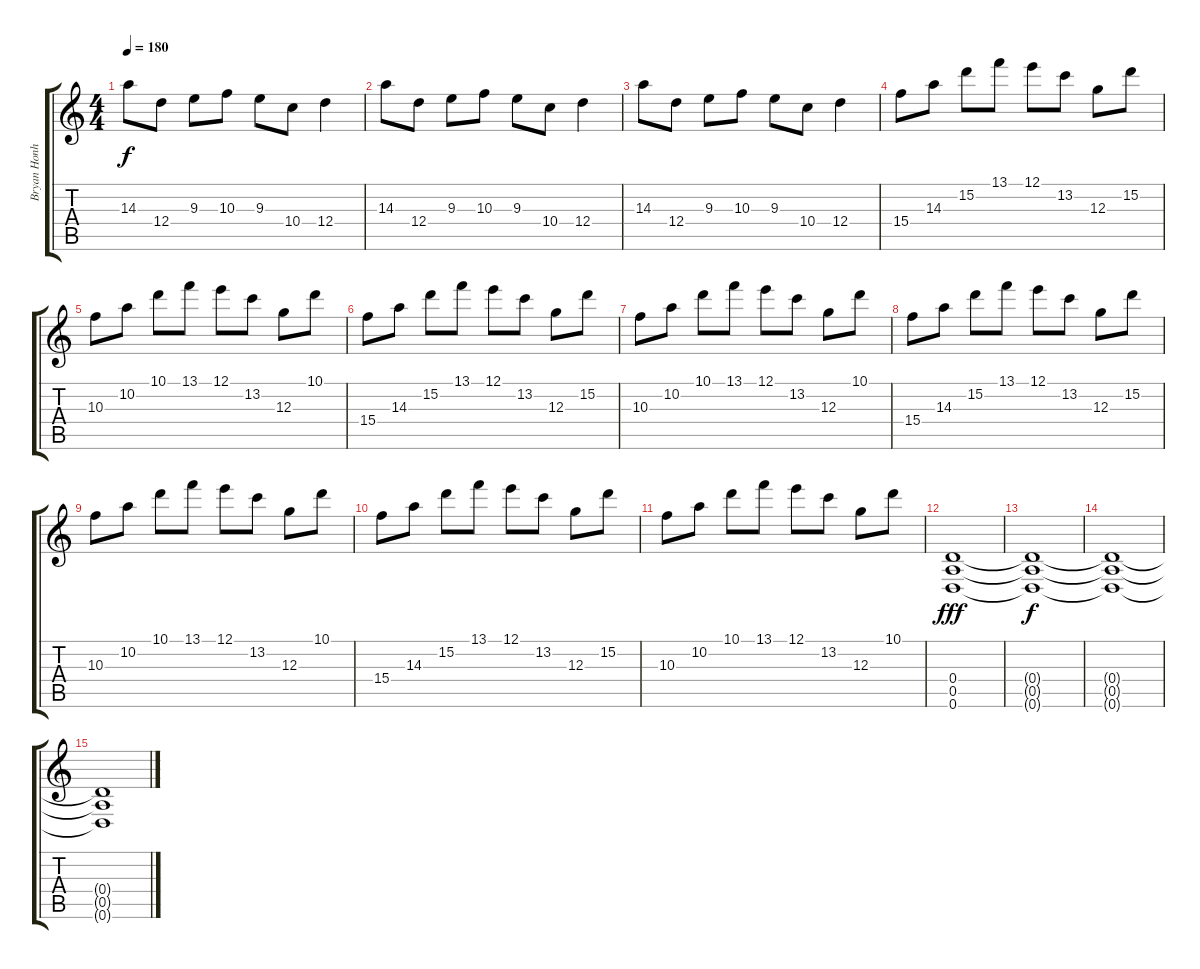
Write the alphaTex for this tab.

\track ("Bryan Honhart" "Bryan Honh") {instrument overdrivenguitar}
\staff {score tabs}
\tuning (E4 B3 G3 D3 A2 D2) {hide}
\ts (4 4)
\tempo 180
\clef g2
\ks c
14.3.8{dy f} 12.4.8 9.3.8 10.3.8 9.3.8 10.4.8 12.4.4 |
14.3.8 12.4.8 9.3.8 10.3.8 9.3.8 10.4.8 12.4.4 |
14.3.8 12.4.8 9.3.8 10.3.8 9.3.8 10.4.8 12.4.4 |
15.4.8 14.3.8 15.2.8 13.1.8 12.1.8 13.2.8 12.3.8 15.2.8 |
10.3.8 10.2.8 10.1.8 13.1.8 12.1.8 13.2.8 12.3.8 10.1.8 |
15.4.8 14.3.8 15.2.8 13.1.8 12.1.8 13.2.8 12.3.8 15.2.8 |
10.3.8 10.2.8 10.1.8 13.1.8 12.1.8 13.2.8 12.3.8 10.1.8 |
15.4.8 14.3.8 15.2.8 13.1.8 12.1.8 13.2.8 12.3.8 15.2.8 |
10.3.8 10.2.8 10.1.8 13.1.8 12.1.8 13.2.8 12.3.8 10.1.8 |
15.4.8 14.3.8 15.2.8 13.1.8 12.1.8 13.2.8 12.3.8 15.2.8 |
10.3.8 10.2.8 10.1.8 13.1.8 12.1.8 13.2.8 12.3.8 10.1.8 |
(0.4 0.5 0.6).1{dy fff} |
(0.4{t} 0.5{t} 0.6{t}).1{dy f} |
(0.4{t} 0.5{t} 0.6{t}).1 |
(0.4{t} 0.5{t} 0.6{t}).1
